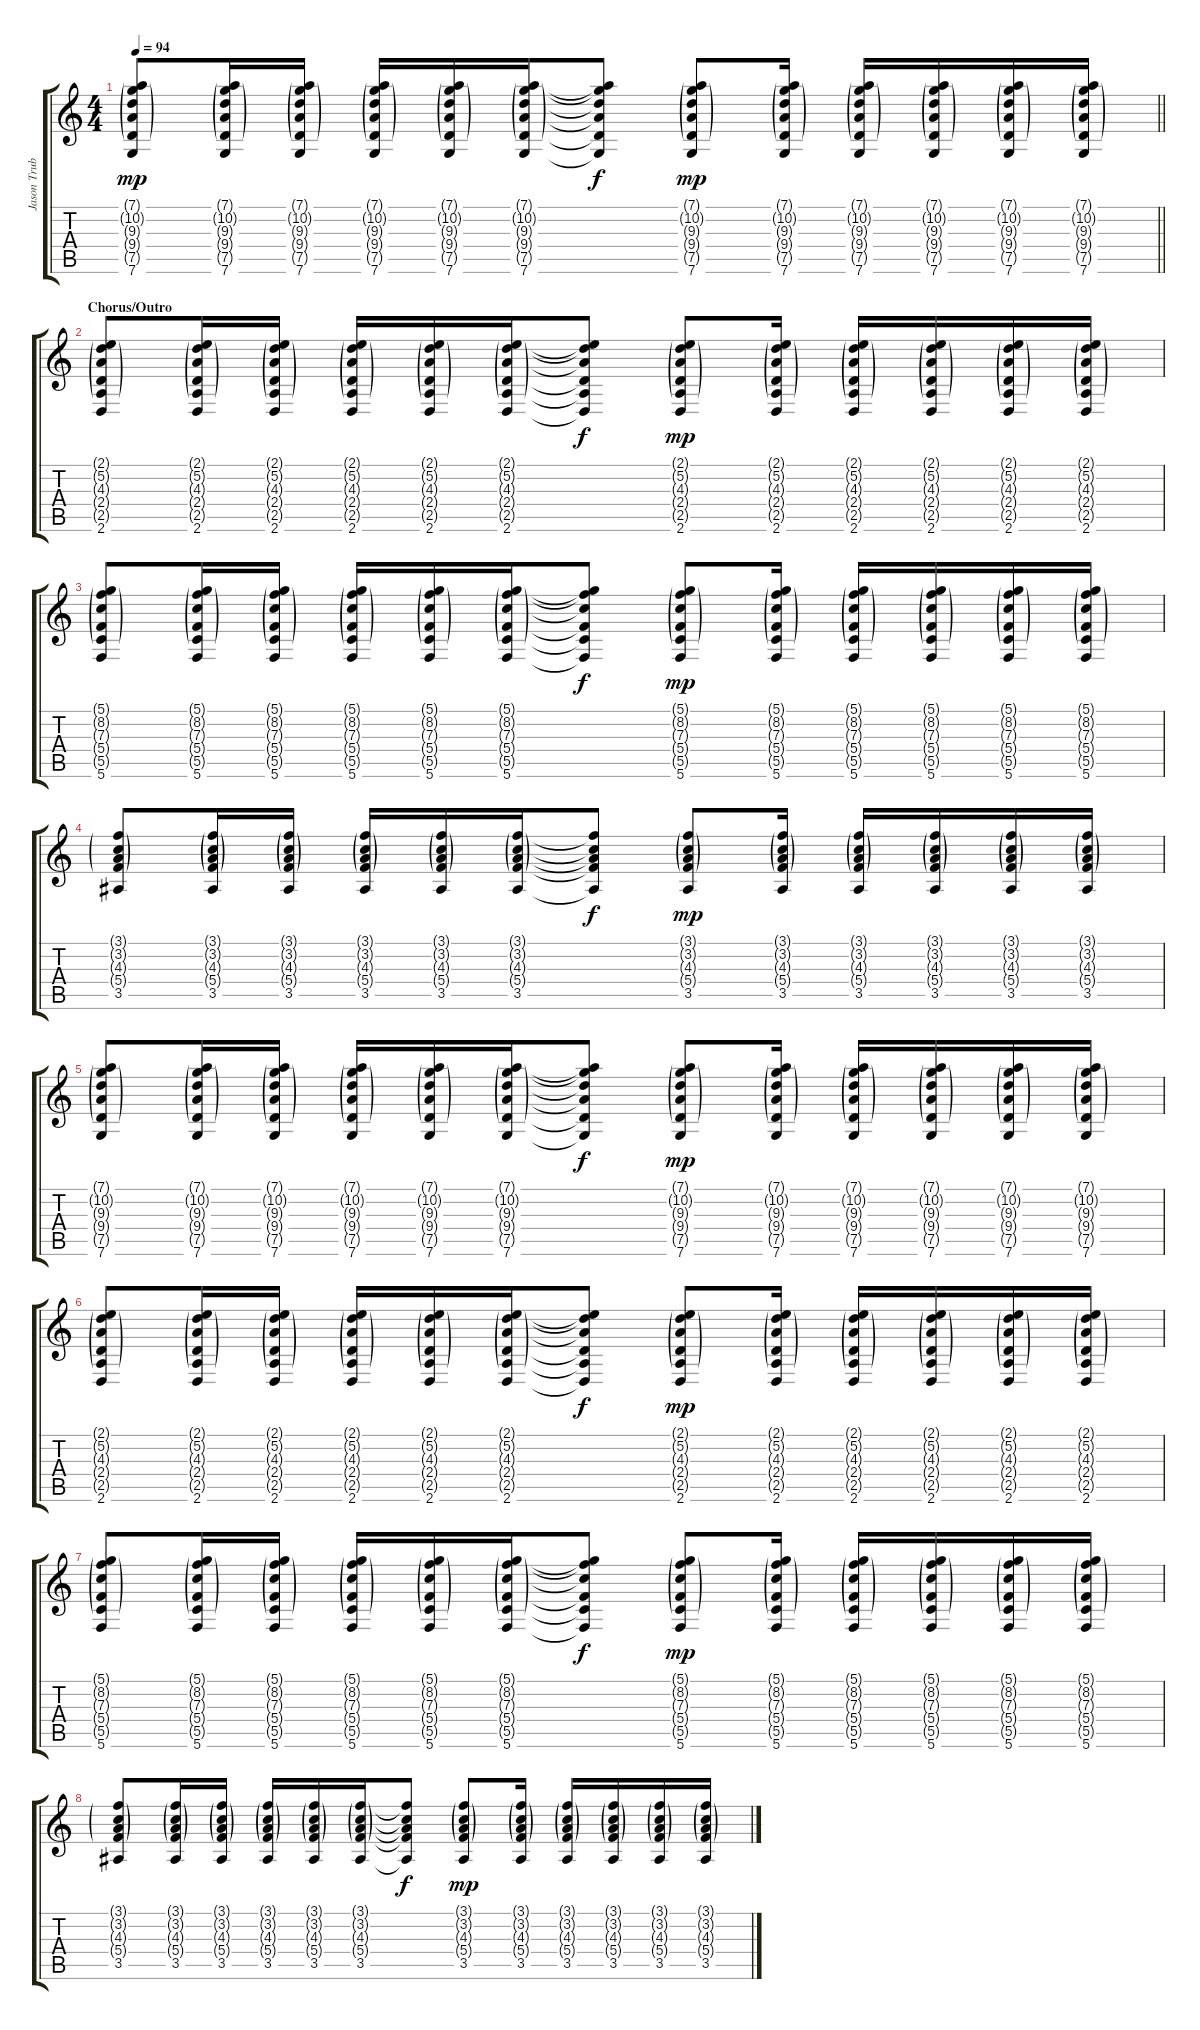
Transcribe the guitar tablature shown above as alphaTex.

\track ("Jason Truby" "Jason Trub") {instrument electricguitarclean}
\staff {score tabs}
\tuning (D4 A3 F3 C3 G2 C2) {hide}
\ts (4 4)
\tempo 94
\clef g2
\barLineRight lightlight
\ks c
(7.1{g} 10.2{g} 9.3{g} 9.4{g} 7.5{g} 7.6).8{dy mp} (7.1{g} 10.2{g} 9.3{g} 9.4{g} 7.5{g} 7.6).16 (7.1{g} 10.2{g} 9.3{g} 9.4{g} 7.5{g} 7.6).16 (7.1{g} 10.2{g} 9.3{g} 9.4{g} 7.5{g} 7.6).16 (7.1{g} 10.2{g} 9.3{g} 9.4{g} 7.5{g} 7.6).16 (7.1{g} 10.2{g} 9.3{g} 9.4{g} 7.5{g} 7.6).16 (7.1{t} 10.2{t} 9.3{t} 9.4{t} 7.5{t} 7.6{t}).8{dy f} (7.1{g} 10.2{g} 9.3{g} 9.4{g} 7.5{g} 7.6).8{dy mp} (7.1{g} 10.2{g} 9.3{g} 9.4{g} 7.5{g} 7.6).16 (7.1{g} 10.2{g} 9.3{g} 9.4{g} 7.5{g} 7.6).16 (7.1{g} 10.2{g} 9.3{g} 9.4{g} 7.5{g} 7.6).16 (7.1{g} 10.2{g} 9.3{g} 9.4{g} 7.5{g} 7.6).16 (7.1{g} 10.2{g} 9.3{g} 9.4{g} 7.5{g} 7.6).16 |
\section ("" "Chorus/Outro")
(2.1{g} 5.2{g} 4.3{g} 2.4{g} 2.5{g} 2.6).8 (2.1{g} 5.2{g} 4.3{g} 2.4{g} 2.5{g} 2.6).16 (2.1{g} 5.2{g} 4.3{g} 2.4{g} 2.5{g} 2.6).16 (2.1{g} 5.2{g} 4.3{g} 2.4{g} 2.5{g} 2.6).16 (2.1{g} 5.2{g} 4.3{g} 2.4{g} 2.5{g} 2.6).16 (2.1{g} 5.2{g} 4.3{g} 2.4{g} 2.5{g} 2.6).16 (2.1{t} 5.2{t} 4.3{t} 2.4{t} 2.5{t} 2.6{t}).8{dy f} (2.1{g} 5.2{g} 4.3{g} 2.4{g} 2.5{g} 2.6).8{dy mp} (2.1{g} 5.2{g} 4.3{g} 2.4{g} 2.5{g} 2.6).16 (2.1{g} 5.2{g} 4.3{g} 2.4{g} 2.5{g} 2.6).16 (2.1{g} 5.2{g} 4.3{g} 2.4{g} 2.5{g} 2.6).16 (2.1{g} 5.2{g} 4.3{g} 2.4{g} 2.5{g} 2.6).16 (2.1{g} 5.2{g} 4.3{g} 2.4{g} 2.5{g} 2.6).16 |
(5.1{g} 8.2{g} 7.3{g} 5.4{g} 5.5{g} 5.6).8 (5.1{g} 8.2{g} 7.3{g} 5.4{g} 5.5{g} 5.6).16 (5.1{g} 8.2{g} 7.3{g} 5.4{g} 5.5{g} 5.6).16 (5.1{g} 8.2{g} 7.3{g} 5.4{g} 5.5{g} 5.6).16 (5.1{g} 8.2{g} 7.3{g} 5.4{g} 5.5{g} 5.6).16 (5.1{g} 8.2{g} 7.3{g} 5.4{g} 5.5{g} 5.6).16 (5.1{t} 8.2{t} 7.3{t} 5.4{t} 5.5{t} 5.6{t}).8{dy f} (5.1{g} 8.2{g} 7.3{g} 5.4{g} 5.5{g} 5.6).8{dy mp} (5.1{g} 8.2{g} 7.3{g} 5.4{g} 5.5{g} 5.6).16 (5.1{g} 8.2{g} 7.3{g} 5.4{g} 5.5{g} 5.6).16 (5.1{g} 8.2{g} 7.3{g} 5.4{g} 5.5{g} 5.6).16 (5.1{g} 8.2{g} 7.3{g} 5.4{g} 5.5{g} 5.6).16 (5.1{g} 8.2{g} 7.3{g} 5.4{g} 5.5{g} 5.6).16 |
(3.1{g} 3.2{g} 4.3{g} 5.4{g} 3.5).8 (3.1{g} 3.2{g} 4.3{g} 5.4{g} 3.5).16 (3.1{g} 3.2{g} 4.3{g} 5.4{g} 3.5).16 (3.1{g} 3.2{g} 4.3{g} 5.4{g} 3.5).16 (3.1{g} 3.2{g} 4.3{g} 5.4{g} 3.5).16 (3.1{g} 3.2{g} 4.3{g} 5.4{g} 3.5).16 (3.1{t} 3.2{t} 4.3{t} 5.4{t} 3.5{t}).8{dy f} (3.1{g} 3.2{g} 4.3{g} 5.4{g} 3.5).8{dy mp} (3.1{g} 3.2{g} 4.3{g} 5.4{g} 3.5).16 (3.1{g} 3.2{g} 4.3{g} 5.4{g} 3.5).16 (3.1{g} 3.2{g} 4.3{g} 5.4{g} 3.5).16 (3.1{g} 3.2{g} 4.3{g} 5.4{g} 3.5).16 (3.1{g} 3.2{g} 4.3{g} 5.4{g} 3.5).16 |
(7.1{g} 10.2{g} 9.3{g} 9.4{g} 7.5{g} 7.6).8 (7.1{g} 10.2{g} 9.3{g} 9.4{g} 7.5{g} 7.6).16 (7.1{g} 10.2{g} 9.3{g} 9.4{g} 7.5{g} 7.6).16 (7.1{g} 10.2{g} 9.3{g} 9.4{g} 7.5{g} 7.6).16 (7.1{g} 10.2{g} 9.3{g} 9.4{g} 7.5{g} 7.6).16 (7.1{g} 10.2{g} 9.3{g} 9.4{g} 7.5{g} 7.6).16 (7.1{t} 10.2{t} 9.3{t} 9.4{t} 7.5{t} 7.6{t}).8{dy f} (7.1{g} 10.2{g} 9.3{g} 9.4{g} 7.5{g} 7.6).8{dy mp} (7.1{g} 10.2{g} 9.3{g} 9.4{g} 7.5{g} 7.6).16 (7.1{g} 10.2{g} 9.3{g} 9.4{g} 7.5{g} 7.6).16 (7.1{g} 10.2{g} 9.3{g} 9.4{g} 7.5{g} 7.6).16 (7.1{g} 10.2{g} 9.3{g} 9.4{g} 7.5{g} 7.6).16 (7.1{g} 10.2{g} 9.3{g} 9.4{g} 7.5{g} 7.6).16 |
(2.1{g} 5.2{g} 4.3{g} 2.4{g} 2.5{g} 2.6).8 (2.1{g} 5.2{g} 4.3{g} 2.4{g} 2.5{g} 2.6).16 (2.1{g} 5.2{g} 4.3{g} 2.4{g} 2.5{g} 2.6).16 (2.1{g} 5.2{g} 4.3{g} 2.4{g} 2.5{g} 2.6).16 (2.1{g} 5.2{g} 4.3{g} 2.4{g} 2.5{g} 2.6).16 (2.1{g} 5.2{g} 4.3{g} 2.4{g} 2.5{g} 2.6).16 (2.1{t} 5.2{t} 4.3{t} 2.4{t} 2.5{t} 2.6{t}).8{dy f} (2.1{g} 5.2{g} 4.3{g} 2.4{g} 2.5{g} 2.6).8{dy mp} (2.1{g} 5.2{g} 4.3{g} 2.4{g} 2.5{g} 2.6).16 (2.1{g} 5.2{g} 4.3{g} 2.4{g} 2.5{g} 2.6).16 (2.1{g} 5.2{g} 4.3{g} 2.4{g} 2.5{g} 2.6).16 (2.1{g} 5.2{g} 4.3{g} 2.4{g} 2.5{g} 2.6).16 (2.1{g} 5.2{g} 4.3{g} 2.4{g} 2.5{g} 2.6).16 |
(5.1{g} 8.2{g} 7.3{g} 5.4{g} 5.5{g} 5.6).8 (5.1{g} 8.2{g} 7.3{g} 5.4{g} 5.5{g} 5.6).16 (5.1{g} 8.2{g} 7.3{g} 5.4{g} 5.5{g} 5.6).16 (5.1{g} 8.2{g} 7.3{g} 5.4{g} 5.5{g} 5.6).16 (5.1{g} 8.2{g} 7.3{g} 5.4{g} 5.5{g} 5.6).16 (5.1{g} 8.2{g} 7.3{g} 5.4{g} 5.5{g} 5.6).16 (5.1{t} 8.2{t} 7.3{t} 5.4{t} 5.5{t} 5.6{t}).8{dy f} (5.1{g} 8.2{g} 7.3{g} 5.4{g} 5.5{g} 5.6).8{dy mp} (5.1{g} 8.2{g} 7.3{g} 5.4{g} 5.5{g} 5.6).16 (5.1{g} 8.2{g} 7.3{g} 5.4{g} 5.5{g} 5.6).16 (5.1{g} 8.2{g} 7.3{g} 5.4{g} 5.5{g} 5.6).16 (5.1{g} 8.2{g} 7.3{g} 5.4{g} 5.5{g} 5.6).16 (5.1{g} 8.2{g} 7.3{g} 5.4{g} 5.5{g} 5.6).16 |
(3.1{g} 3.2{g} 4.3{g} 5.4{g} 3.5).8 (3.1{g} 3.2{g} 4.3{g} 5.4{g} 3.5).16 (3.1{g} 3.2{g} 4.3{g} 5.4{g} 3.5).16 (3.1{g} 3.2{g} 4.3{g} 5.4{g} 3.5).16 (3.1{g} 3.2{g} 4.3{g} 5.4{g} 3.5).16 (3.1{g} 3.2{g} 4.3{g} 5.4{g} 3.5).16 (3.1{t} 3.2{t} 4.3{t} 5.4{t} 3.5{t}).8{dy f} (3.1{g} 3.2{g} 4.3{g} 5.4{g} 3.5).8{dy mp} (3.1{g} 3.2{g} 4.3{g} 5.4{g} 3.5).16 (3.1{g} 3.2{g} 4.3{g} 5.4{g} 3.5).16 (3.1{g} 3.2{g} 4.3{g} 5.4{g} 3.5).16 (3.1{g} 3.2{g} 4.3{g} 5.4{g} 3.5).16 (3.1{g} 3.2{g} 4.3{g} 5.4{g} 3.5).16
